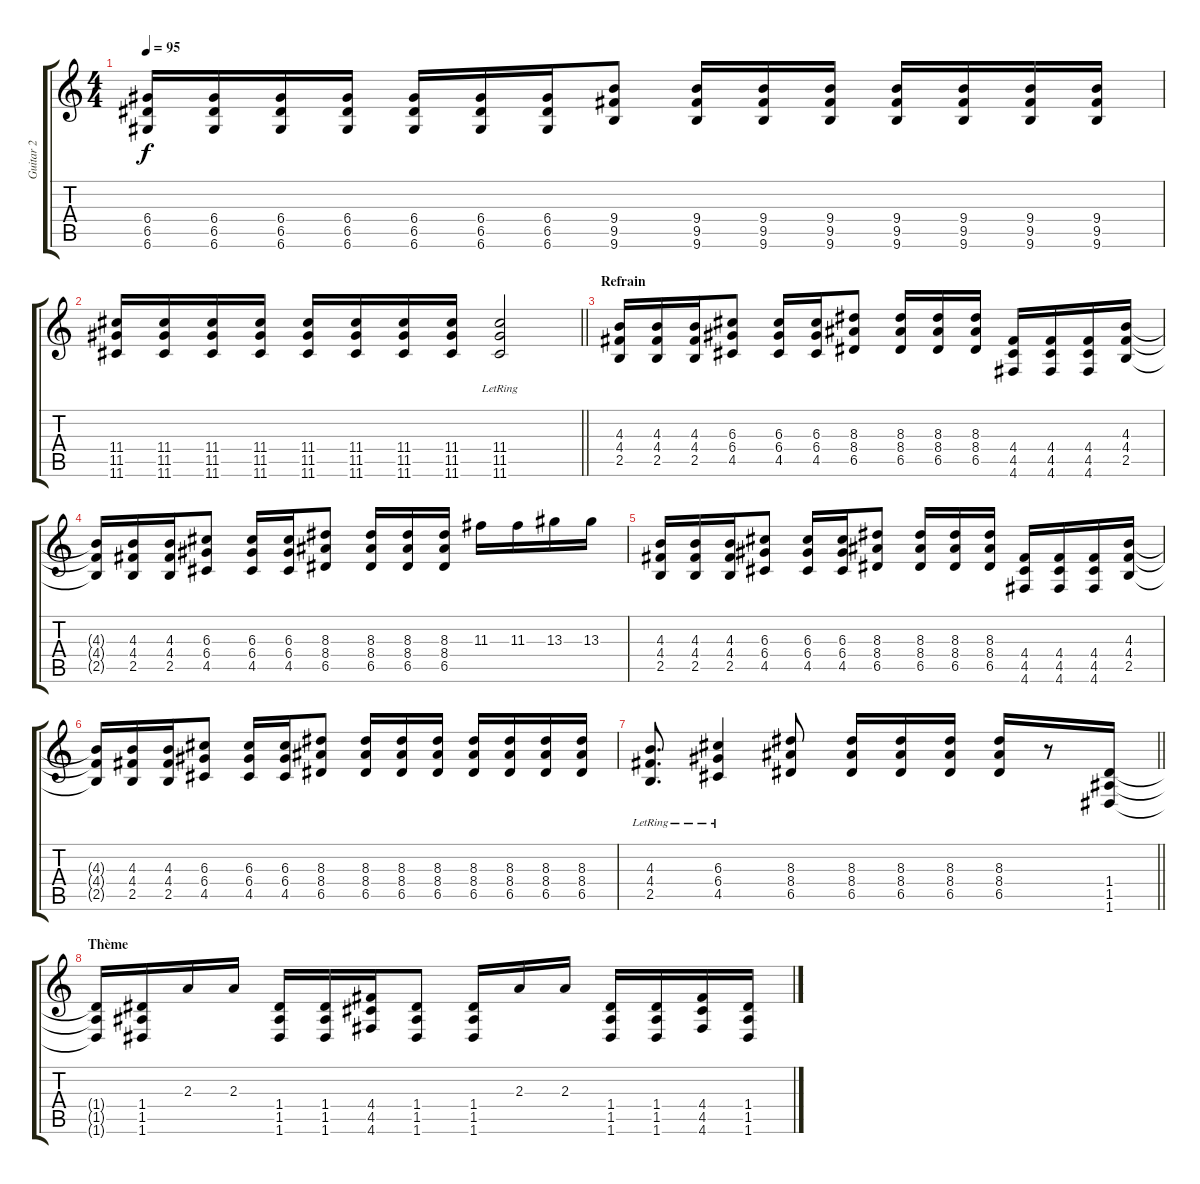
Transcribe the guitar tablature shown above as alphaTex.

\track ("Guitar 2" "Guitar 2") {instrument overdrivenguitar}
\staff {score tabs}
\tuning (E4 B3 G3 D3 A2 D2) {hide}
\ts (4 4)
\tempo 95
\clef g2
\ks c
(6.4 6.5 6.6).16{dy f} (6.4 6.5 6.6).16 (6.4 6.5 6.6).16 (6.4 6.5 6.6).16 (6.4 6.5 6.6).16 (6.4 6.5 6.6).16 (6.4 6.5 6.6).16 (9.4 9.5 9.6).8 (9.4 9.5 9.6).16 (9.4 9.5 9.6).16 (9.4 9.5 9.6).16 (9.4 9.5 9.6).16 (9.4 9.5 9.6).16 (9.4 9.5 9.6).16 (9.4 9.5 9.6).16 |
\barLineRight lightlight
(11.4 11.5 11.6).16 (11.4 11.5 11.6).16 (11.4 11.5 11.6).16 (11.4 11.5 11.6).16 (11.4 11.5 11.6).16 (11.4 11.5 11.6).16 (11.4 11.5 11.6).16 (11.4 11.5 11.6).16 (11.4{lr} 11.5{lr} 11.6).2 |
\section ("" "Refrain")
(4.3 4.4 2.5).16 (4.3 4.4 2.5).16 (4.3 4.4 2.5).16 (6.3 6.4 4.5).8 (6.3 6.4 4.5).16 (6.3 6.4 4.5).16 (8.3 8.4 6.5).8 (8.3 8.4 6.5).16 (8.3 8.4 6.5).16 (8.3 8.4 6.5).16 (4.4 4.5 4.6).16 (4.4 4.5 4.6).16 (4.4 4.5 4.6).16 (4.3 4.4 2.5).16 |
(4.3{t} 4.4{t} 2.5{t}).16 (4.3 4.4 2.5).16 (4.3 4.4 2.5).16 (6.3 6.4 4.5).8 (6.3 6.4 4.5).16 (6.3 6.4 4.5).16 (8.3 8.4 6.5).8 (8.3 8.4 6.5).16 (8.3 8.4 6.5).16 (8.3 8.4 6.5).16 11.3.16 11.3.16 13.3.16 13.3.16 |
(4.3 4.4 2.5).16 (4.3 4.4 2.5).16 (4.3 4.4 2.5).16 (6.3 6.4 4.5).8 (6.3 6.4 4.5).16 (6.3 6.4 4.5).16 (8.3 8.4 6.5).8 (8.3 8.4 6.5).16 (8.3 8.4 6.5).16 (8.3 8.4 6.5).16 (4.4 4.5 4.6).16 (4.4 4.5 4.6).16 (4.4 4.5 4.6).16 (4.3 4.4 2.5).16 |
(4.3{t} 4.4{t} 2.5{t}).16 (4.3 4.4 2.5).16 (4.3 4.4 2.5).16 (6.3 6.4 4.5).8 (6.3 6.4 4.5).16 (6.3 6.4 4.5).16 (8.3 8.4 6.5).8 (8.3 8.4 6.5).16 (8.3 8.4 6.5).16 (8.3 8.4 6.5).16 (8.3 8.4 6.5).16 (8.3 8.4 6.5).16 (8.3 8.4 6.5).16 (8.3 8.4 6.5).16 |
\barLineRight lightlight
(4.3{lr} 4.4{lr} 2.5{lr}).8{d} (6.3{lr} 6.4{lr} 4.5{lr}).4 (8.3 8.4 6.5).8 (8.3 8.4 6.5).16 (8.3 8.4 6.5).16 (8.3 8.4 6.5).16 (8.3 8.4 6.5).16 r.8 (1.4 1.5 1.6).16 |
\section ("" "Thème")
(1.4{t} 1.5{t} 1.6{t}).16 (1.4 1.5 1.6).16 2.3.16 2.3.16 (1.4 1.5 1.6).16 (1.4 1.5 1.6).16 (4.4 4.5 4.6).16 (1.4 1.5 1.6).8 (1.4 1.5 1.6).16 2.3.16 2.3.16 (1.4 1.5 1.6).16 (1.4 1.5 1.6).16 (4.4 4.5 4.6).16 (1.4 1.5 1.6).16
